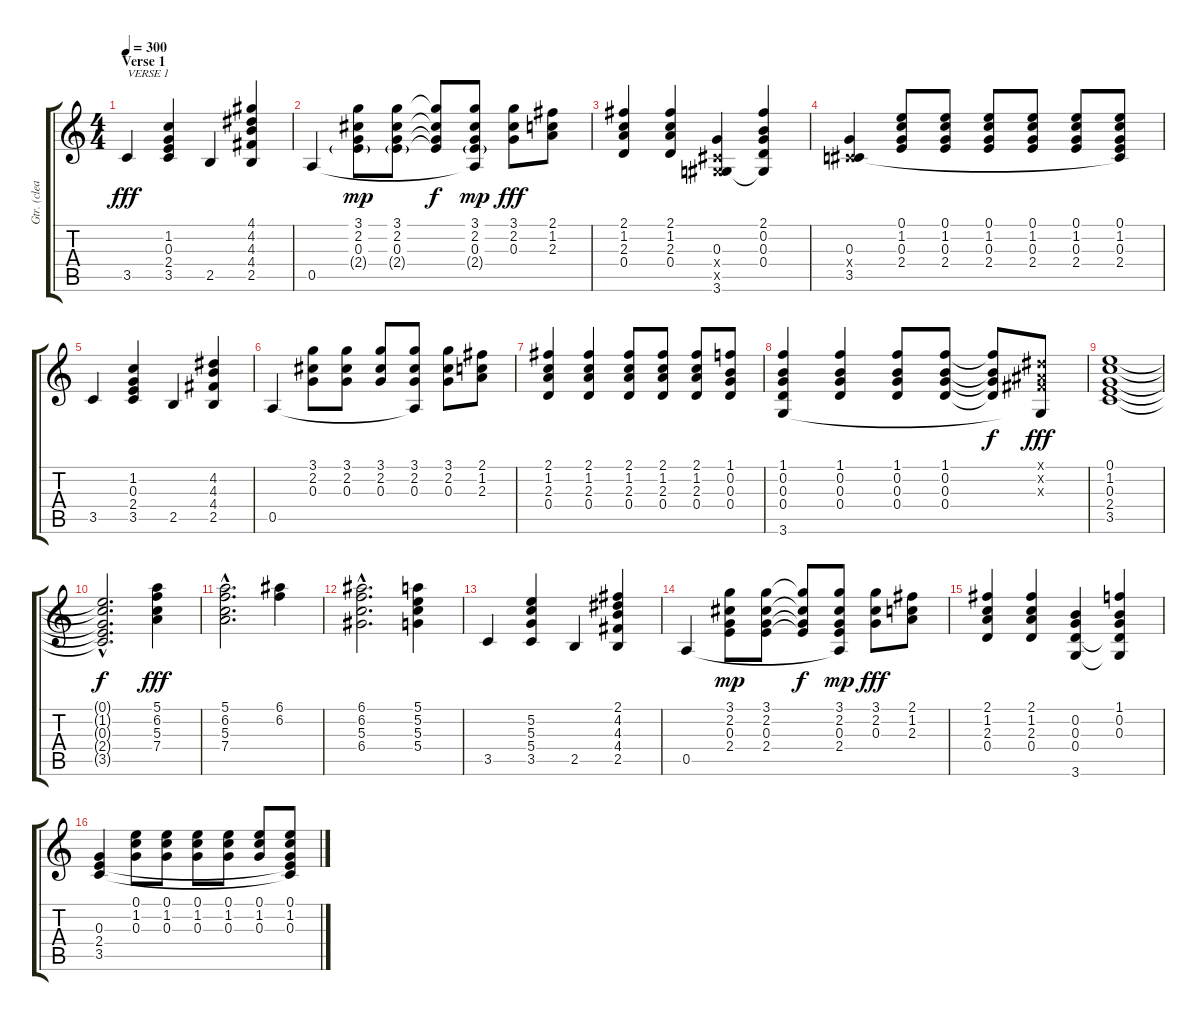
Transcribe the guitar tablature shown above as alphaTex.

\track ("Gtr. (clean)" "Gtr. (clea") {instrument electricguitarclean}
\staff {score tabs}
\tuning (E4 B3 G3 D3 A2 E2) {hide}
\ts (4 4)
\section ("" "Verse 1")
\tempo 300
\clef g2
\ks c
3.5.4{txt "VERSE 1" dy fff instrument electricguitarclean} (1.2 0.3 2.4 3.5).4 2.5.4 (4.1 4.2 4.3 4.4 2.5).4 |
0.5.4 (3.1 2.2 0.3 2.4{g}).8{dy mp} (3.1 2.2 0.3 2.4{g}).8 (3.1{t} 2.2{t} 0.3{t} 2.4{t}).8{dy f} (3.1 2.2 0.3 2.4{g} 0.5{t}).8{dy mp} (3.1 2.2 0.3).8{dy fff} (2.1 1.2 2.3).8 |
(2.1 1.2 2.3 0.4).4 (2.1 1.2 2.3 0.4).4 (0.3 -1.4{x} -1.5{x} 3.6).4 (2.1 0.2 0.3 0.4 3.6{t}).4 |
(0.3 -1.4{x} 3.5).4 (0.1 1.2 0.3 2.4).8 (0.1 1.2 0.3 2.4).8 (0.1 1.2 0.3 2.4).8 (0.1 1.2 0.3 2.4).8 (0.1 1.2 0.3 2.4).8 (0.1 1.2 0.3 2.4 3.5{t}).8 |
3.5.4 (1.2 0.3 2.4 3.5).4 2.5.4 (4.2 4.3 4.4 2.5).4 |
0.5.4 (3.1 2.2 0.3).8 (3.1 2.2 0.3).8 (3.1 2.2 0.3).8 (3.1 2.2 0.3 0.5{t}).8 (3.1 2.2 0.3).8 (2.1 1.2 2.3).8 |
(2.1 1.2 2.3 0.4).4 (2.1 1.2 2.3 0.4).4 (2.1 1.2 2.3 0.4).8 (2.1 1.2 2.3 0.4).8 (2.1 1.2 2.3 0.4).8 (1.1 0.2 0.3 0.4).8 |
(1.1 0.2 0.3 0.4 3.6).4 (1.1 0.2 0.3 0.4).4 (1.1 0.2 0.3 0.4).8 (1.1 0.2 0.3 0.4).8 (1.1{t} 0.2{t} 0.3{t} 0.4{t}).8{dy f} (-1.1{x} -1.2{x} -1.3{x} 3.6{t}).8{dy fff} |
(0.1 1.2 0.3 2.4 3.5).1 |
(0.1{hac t} 1.2{hac t} 0.3{hac t} 2.4{hac t} 3.5{hac t}).2{d dy f} (5.1 6.2 5.3 7.4).4{dy fff} |
(5.1{hac} 6.2{hac} 5.3{hac} 7.4{hac}).2{d} (6.1 6.2).4 |
(6.1{hac} 6.2{hac} 5.3{hac} 6.4{hac}).2{d} (5.1 5.2 5.3 5.4).4 |
3.5.4 (5.2 5.3 5.4 3.5).4 2.5.4 (2.1 4.2 4.3 4.4 2.5).4 |
0.5.4 (3.1 2.2 0.3 2.4).8{dy mp} (3.1 2.2 0.3 2.4).8 (3.1{t} 2.2{t} 0.3{t} 2.4{t}).8{dy f} (3.1 2.2 0.3 2.4 0.5{t}).8{dy mp} (3.1 2.2 0.3).8{dy fff} (2.1 1.2 2.3).8 |
(2.1 1.2 2.3 0.4).4 (2.1 1.2 2.3 0.4).4 (0.2 0.3 0.4 3.6).4 (1.1 0.2 0.3 0.4{t} 3.6{t}).4 |
(0.3 2.4 3.5).4 (0.1 1.2 0.3).8 (0.1 1.2 0.3).8 (0.1 1.2 0.3).8 (0.1 1.2 0.3).8 (0.1 1.2 0.3).8 (0.1 1.2 0.3 2.4{t} 3.5{t}).8
